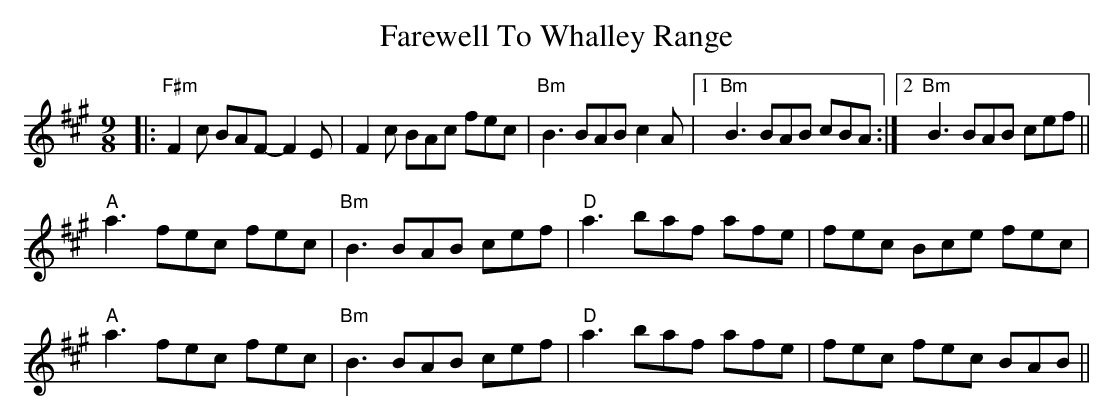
X:1
T: Farewell To Whalley Range
M: 9/8
L: 1/8
K: Amaj
|:"F#m"F2c BAF- F2E|F2c BAc fec|"Bm"B3 BAB c2A|1 "Bm"B3 BAB cBA:|2 "Bm"B3 BAB cef||
"A"a3 fec fec|"Bm"B3 BAB cef|"D"a3 baf afe|fec Bce fec|
"A"a3 fec fec|"Bm"B3 BAB cef|"D"a3 baf afe|fec fec BAB||
